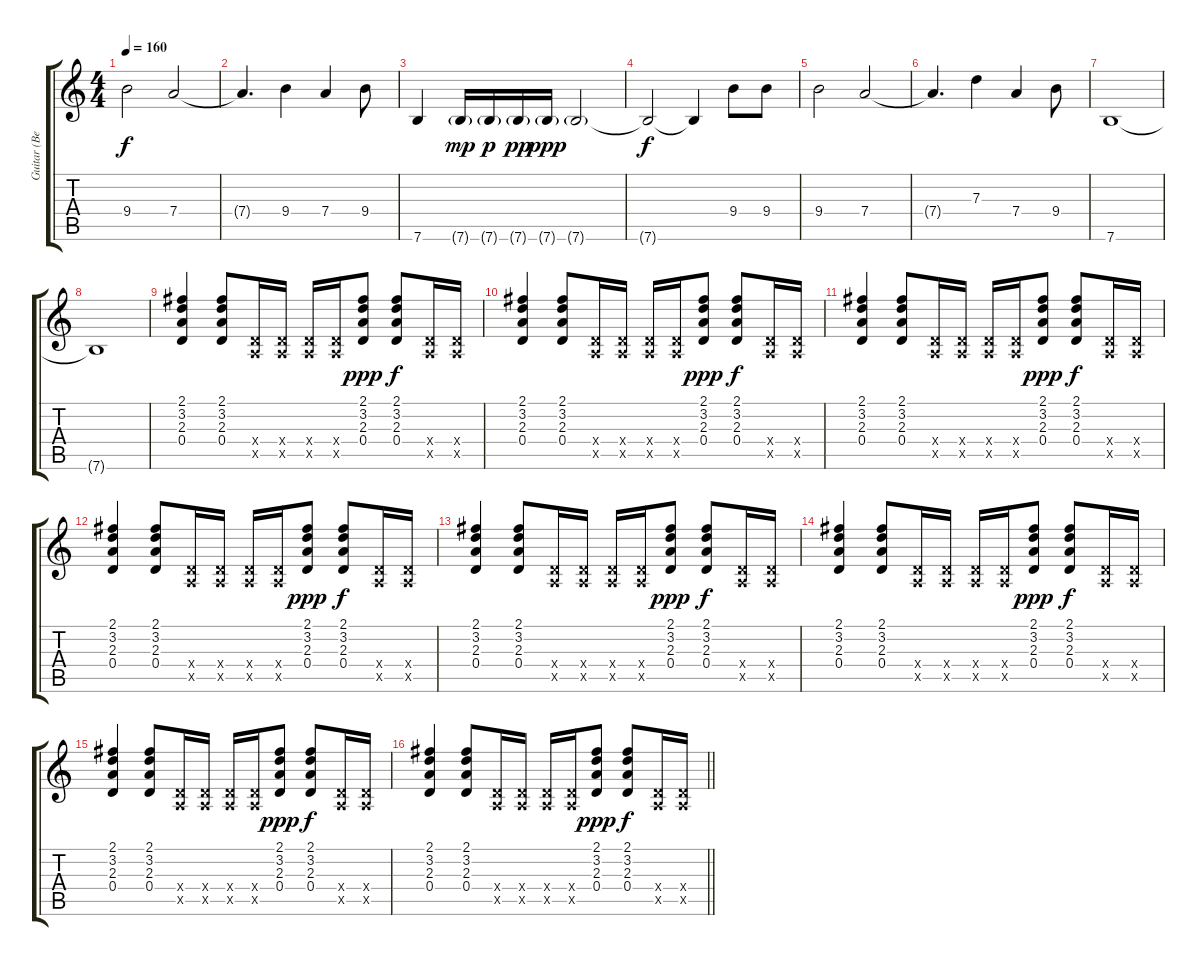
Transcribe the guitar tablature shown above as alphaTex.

\track ("Guitar (Bernard Sumner)" "Guitar (Be") {instrument electricguitarjazz}
\staff {score tabs}
\tuning (E4 B3 G3 D3 A2 E2) {hide}
\ts (4 4)
\tempo 160
\clef g2
\ks c
9.4.2{dy f} 7.4.2 |
7.4{t}.4{d} 9.4.4 7.4.4 9.4.8 |
7.6.4 7.6{g}.16{dy mp} 7.6{g}.16{dy p} 7.6{g}.16{dy pp} 7.6{g}.16{dy ppp} 7.6{g}.2 |
7.6{t}.2{dy f} 7.6{t}.4 9.4.8 9.4.8 |
9.4.2 7.4.2 |
7.4{t}.4{d} 7.3.4 7.4.4 9.4.8 |
7.6.1 |
7.6{t}.1 |
(2.1 3.2 2.3 0.4).4{instrument overdrivenguitar} (2.1 3.2 2.3 0.4).8 (0.4{x} 0.5{x}).16 (0.4{x} 0.5{x}).16 (0.4{x} 0.5{x}).16 (0.4{x} 0.5{x}).16 (2.1 3.2 2.3 0.4).8{dy ppp} (2.1 3.2 2.3 0.4).8{dy f} (0.4{x} 0.5{x}).16 (0.4{x} 0.5{x}).16 |
(2.1 3.2 2.3 0.4).4 (2.1 3.2 2.3 0.4).8 (0.4{x} 0.5{x}).16 (0.4{x} 0.5{x}).16 (0.4{x} 0.5{x}).16 (0.4{x} 0.5{x}).16 (2.1 3.2 2.3 0.4).8{dy ppp} (2.1 3.2 2.3 0.4).8{dy f} (0.4{x} 0.5{x}).16 (0.4{x} 0.5{x}).16 |
(2.1 3.2 2.3 0.4).4 (2.1 3.2 2.3 0.4).8 (0.4{x} 0.5{x}).16 (0.4{x} 0.5{x}).16 (0.4{x} 0.5{x}).16 (0.4{x} 0.5{x}).16 (2.1 3.2 2.3 0.4).8{dy ppp} (2.1 3.2 2.3 0.4).8{dy f} (0.4{x} 0.5{x}).16 (0.4{x} 0.5{x}).16 |
(2.1 3.2 2.3 0.4).4 (2.1 3.2 2.3 0.4).8 (0.4{x} 0.5{x}).16 (0.4{x} 0.5{x}).16 (0.4{x} 0.5{x}).16 (0.4{x} 0.5{x}).16 (2.1 3.2 2.3 0.4).8{dy ppp} (2.1 3.2 2.3 0.4).8{dy f} (0.4{x} 0.5{x}).16 (0.4{x} 0.5{x}).16 |
(2.1 3.2 2.3 0.4).4 (2.1 3.2 2.3 0.4).8 (0.4{x} 0.5{x}).16 (0.4{x} 0.5{x}).16 (0.4{x} 0.5{x}).16 (0.4{x} 0.5{x}).16 (2.1 3.2 2.3 0.4).8{dy ppp} (2.1 3.2 2.3 0.4).8{dy f} (0.4{x} 0.5{x}).16 (0.4{x} 0.5{x}).16 |
(2.1 3.2 2.3 0.4).4 (2.1 3.2 2.3 0.4).8 (0.4{x} 0.5{x}).16 (0.4{x} 0.5{x}).16 (0.4{x} 0.5{x}).16 (0.4{x} 0.5{x}).16 (2.1 3.2 2.3 0.4).8{dy ppp} (2.1 3.2 2.3 0.4).8{dy f} (0.4{x} 0.5{x}).16 (0.4{x} 0.5{x}).16 |
(2.1 3.2 2.3 0.4).4 (2.1 3.2 2.3 0.4).8 (0.4{x} 0.5{x}).16 (0.4{x} 0.5{x}).16 (0.4{x} 0.5{x}).16 (0.4{x} 0.5{x}).16 (2.1 3.2 2.3 0.4).8{dy ppp} (2.1 3.2 2.3 0.4).8{dy f} (0.4{x} 0.5{x}).16 (0.4{x} 0.5{x}).16 |
\barLineRight lightlight
(2.1 3.2 2.3 0.4).4 (2.1 3.2 2.3 0.4).8 (0.4{x} 0.5{x}).16 (0.4{x} 0.5{x}).16 (0.4{x} 0.5{x}).16 (0.4{x} 0.5{x}).16 (2.1 3.2 2.3 0.4).8{dy ppp} (2.1 3.2 2.3 0.4).8{dy f} (0.4{x} 0.5{x}).16 (0.4{x} 0.5{x}).16
